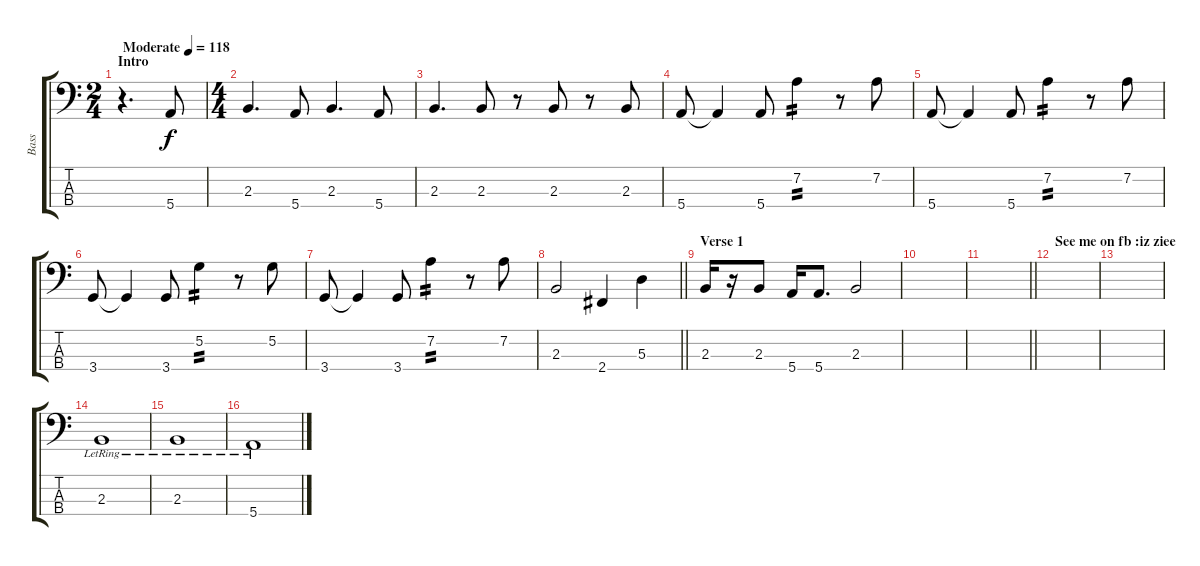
\track ("Bass" "Bass") {instrument electricbassfinger}
\staff {score tabs}
\tuning (G2 D2 A1 E1) {hide}
\ts (2 4)
\section ("" "Intro")
\tempo (118 "Moderate")
\clef f4
\ks c
r.4{d dy f instrument electricbassfinger} 5.4.8 |
\ts (4 4)
2.3.4{d} 5.4.8 2.3.4{d} 5.4.8 |
2.3.4{d} 2.3.8 r.8 2.3.8 r.8 2.3.8 |
5.4.8 5.4{t}.4 5.4.8 7.2.4{tp 2} r.8 7.2.8 |
5.4.8 5.4{t}.4 5.4.8 7.2.4{tp 2} r.8 7.2.8 |
3.4.8 3.4{t}.4 3.4.8 5.2.4{tp 2} r.8 5.2.8 |
3.4.8 3.4{t}.4 3.4.8 7.2.4{tp 2} r.8 7.2.8 |
\barLineRight lightlight
2.3.2 2.4.4 5.3.4 |
\section ("" "Verse 1")
2.3.16 r.16 2.3.8 5.4.16 5.4.8{d} 2.3.2 |
|
\barLineRight lightlight
|
\section ("" "See me on fb :iz ziee")
|
|
2.3{lr}.1 |
2.3{lr}.1 |
5.4{lr}.1
